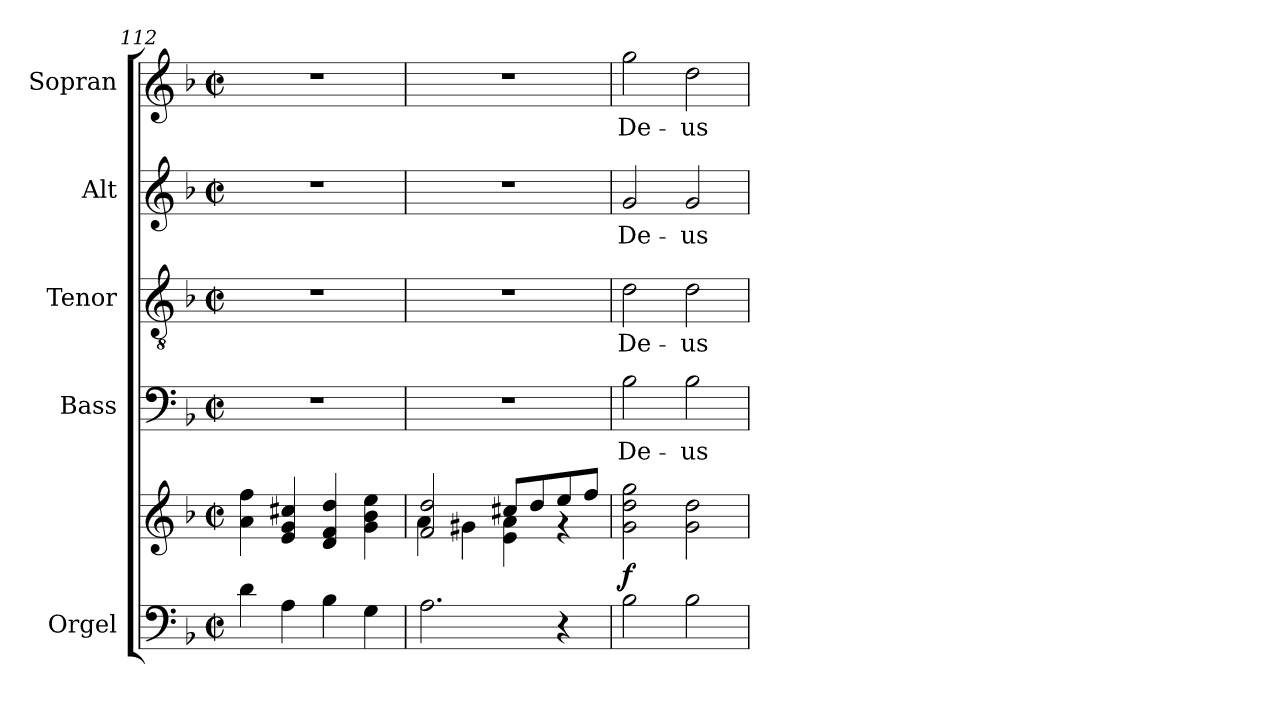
**kern	**kern	**dynam	**kern	**text	**kern	**text	**kern	**text	**kern	**text
*part5	*part5	*part5	*part4	*part4	*part3	*part3	*part2	*part2	*part1	*part1
*staff6	*staff5	*staff5/6	*staff4	*staff4	*staff3	*staff3	*staff2	*staff2	*staff1	*staff1
*I"Orgel	*	*	*I"Bass	*	*I"Tenor	*	*I"Alt	*	*I"Sopran	*
*I'Org.	*	*	*I'B.	*	*I'T.	*	*I'A.	*	*I'S.	*
*clefF4	*clefG2	*	*clefF4	*	*clefGv2	*	*clefG2	*	*clefG2	*
*k[b-]	*k[b-]	*	*k[b-]	*	*k[b-]	*	*k[b-]	*	*k[b-]	*
*F:	*F:	*	*F:	*	*F:	*	*F:	*	*F:	*
*M2/2	*M2/2	*	*M2/2	*	*M2/2	*	*M2/2	*	*M2/2	*
*met(c|)	*met(c|)	*	*met(c|)	*	*met(c|)	*	*met(c|)	*	*met(c|)	*
=112	=112	=112	=112	=112	=112	=112	=112	=112	=112	=112
4d\	4a\ 4ff\	.	1r	.	1r	.	1r	.	1r	.
4A\	4e/ 4g/ 4cc#X/	.	.	.	.	.	.	.	.	.
4B-\	4d/ 4f/ 4dd/	.	.	.	.	.	.	.	.	.
4G\	4g\ 4b-\ 4ee\	.	.	.	.	.	.	.	.	.
=113	=113	=113	=113	=113	=113	=113	=113	=113	=113	=113
*	*^	*	*	*	*	*	*	*	*	*
2.A\	2f/ 2dd/	4a\	.	1r	.	1r	.	1r	.	1r	.
.	.	4g#X\	.	.	.	.	.	.	.	.	.
.	8cc#X/L	4e\ 4a\	.	.	.	.	.	.	.	.	.
.	8dd/	.	.	.	.	.	.	.	.	.	.
4r	8ee/	4rf	.	.	.	.	.	.	.	.	.
.	8ff/J	.	.	.	.	.	.	.	.	.	.
*	*v	*v	*	*	*	*	*	*	*	*	*
=114	=114	=114	=114	=114	=114	=114	=114	=114	=114	=114
!	!	!LO:DY:b	!	!LO:LY:b	!	!LO:LY:b	!	!LO:LY:b	!	!LO:LY:b
2B-\	2g\ 2dd\ 2gg\	f	2B-\	De-	2d\	De-	2g/	De-	2gg\	De-
!	!	!	!	!LO:LY:b	!	!LO:LY:b	!	!LO:LY:b	!	!LO:LY:b
2B-\	2g\ 2dd\	.	2B-\	-us	2d\	-us	2g/	-us	2dd\	-us
=	=	=	=	=	=	=	=	=	=	=
*-	*-	*-	*-	*-	*-	*-	*-	*-	*-	*-
